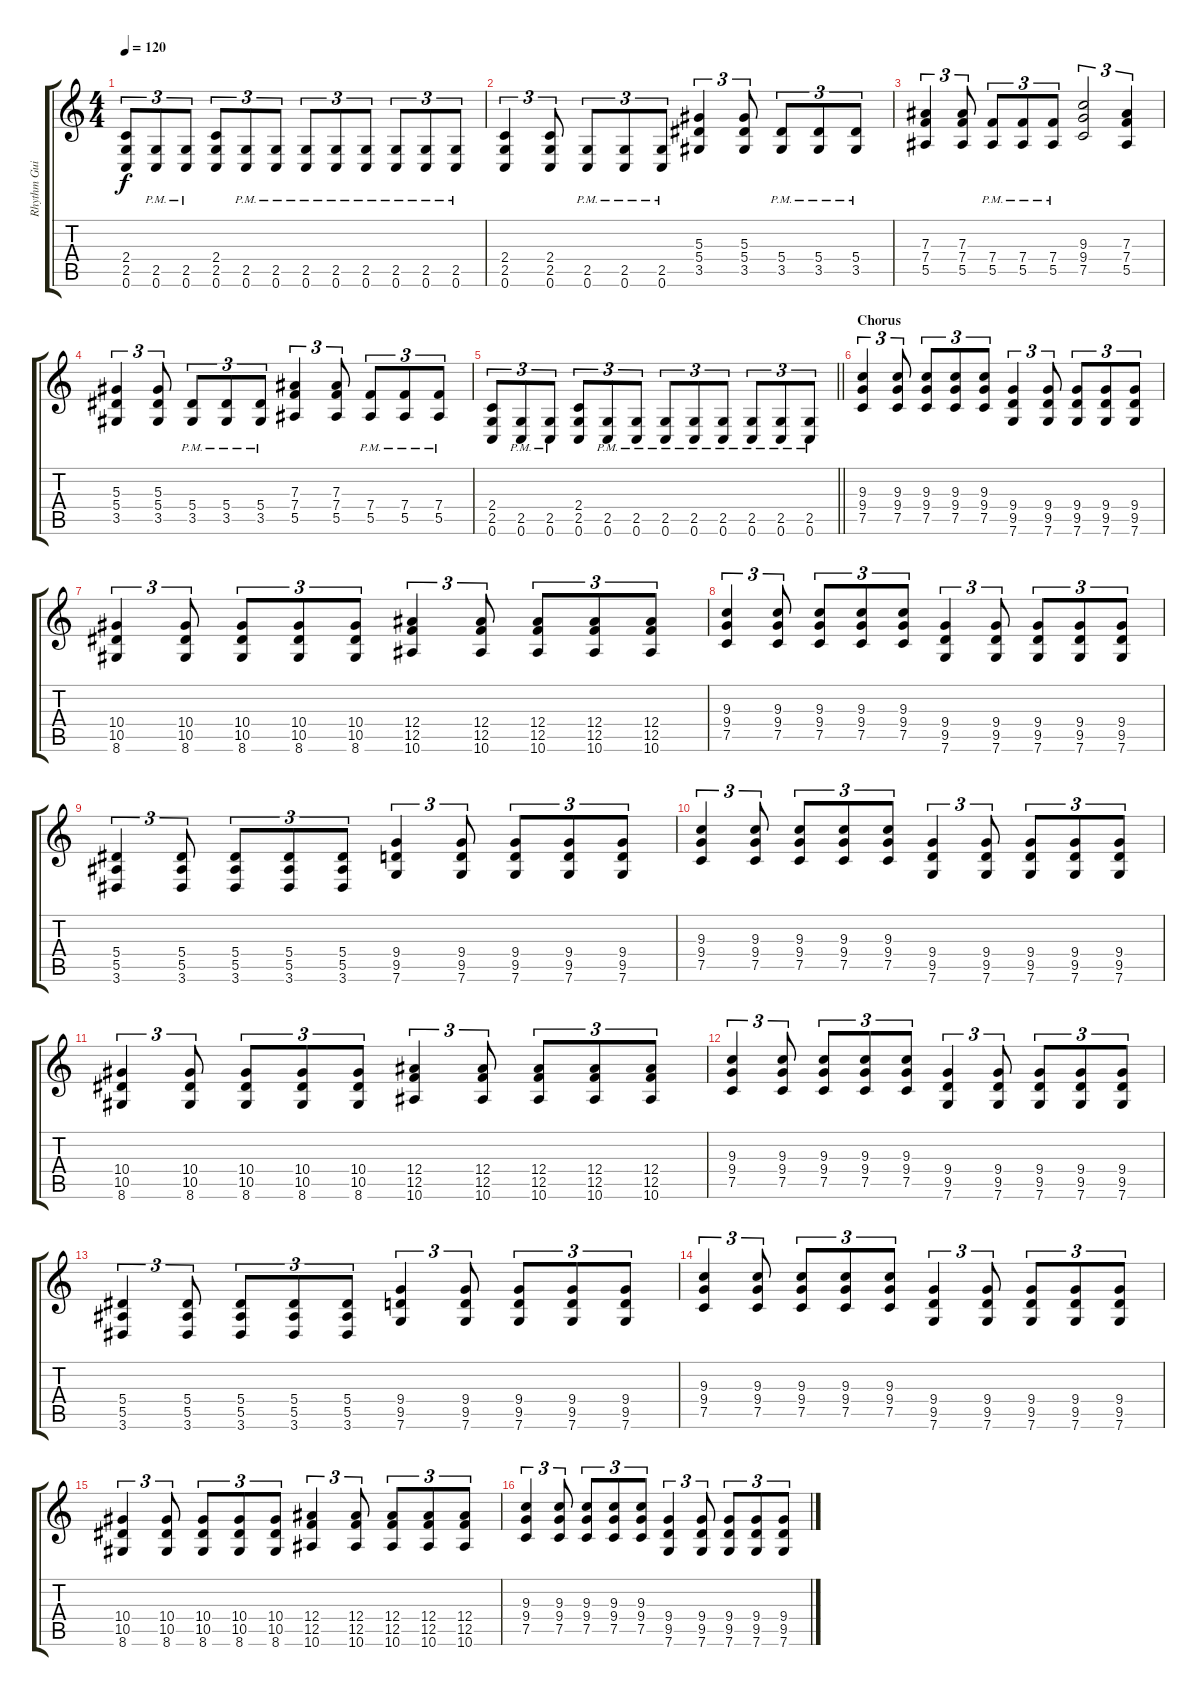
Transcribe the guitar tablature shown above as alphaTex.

\track ("Rhythm Guitar" "Rhythm Gui") {instrument overdrivenguitar}
\staff {score tabs}
\tuning (C4 G3 Eb3 Bb2 F2 C2) {hide}
\ts (4 4)
\tempo 120
\clef g2
\ks c
(2.4 2.5 0.6).8{tu (3 2) dy f} (2.5{pm} 0.6{pm}).8{tu (3 2)} (2.5{pm} 0.6{pm}).8{tu (3 2)} (2.4 2.5 0.6).8{tu (3 2)} (2.5{pm} 0.6{pm}).8{tu (3 2)} (2.5{pm} 0.6{pm}).8{tu (3 2)} (2.5{pm} 0.6{pm}).8{tu (3 2)} (2.5{pm} 0.6{pm}).8{tu (3 2)} (2.5{pm} 0.6{pm}).8{tu (3 2)} (2.5{pm} 0.6{pm}).8{tu (3 2)} (2.5{pm} 0.6{pm}).8{tu (3 2)} (2.5{pm} 0.6{pm}).8{tu (3 2)} |
(2.4 2.5 0.6).4{tu (3 2)} (2.4 2.5 0.6).8{tu (3 2)} (2.5{pm} 0.6{pm}).8{tu (3 2)} (2.5{pm} 0.6{pm}).8{tu (3 2)} (2.5{pm} 0.6{pm}).8{tu (3 2)} (5.3 5.4 3.5).4{tu (3 2)} (5.3 5.4 3.5).8{tu (3 2)} (5.4 3.5{pm}).8{tu (3 2)} (5.4 3.5{pm}).8{tu (3 2)} (5.4 3.5{pm}).8{tu (3 2)} |
(7.3 7.4 5.5).4{tu (3 2)} (7.3 7.4 5.5).8{tu (3 2)} (7.4 5.5{pm}).8{tu (3 2)} (7.4 5.5{pm}).8{tu (3 2)} (7.4 5.5{pm}).8{tu (3 2)} (9.3 9.4 7.5).2{tu (3 2)} (7.3 7.4 5.5).4{tu (3 2)} |
(5.3 5.4 3.5).4{tu (3 2)} (5.3 5.4 3.5).8{tu (3 2)} (5.4 3.5{pm}).8{tu (3 2)} (5.4 3.5{pm}).8{tu (3 2)} (5.4 3.5{pm}).8{tu (3 2)} (7.3 7.4 5.5).4{tu (3 2)} (7.3 7.4 5.5).8{tu (3 2)} (7.4 5.5{pm}).8{tu (3 2)} (7.4 5.5{pm}).8{tu (3 2)} (7.4 5.5{pm}).8{tu (3 2)} |
\barLineRight lightlight
(2.4 2.5 0.6).8{tu (3 2)} (2.5{pm} 0.6{pm}).8{tu (3 2)} (2.5{pm} 0.6{pm}).8{tu (3 2)} (2.4 2.5 0.6).8{tu (3 2)} (2.5{pm} 0.6{pm}).8{tu (3 2)} (2.5{pm} 0.6{pm}).8{tu (3 2)} (2.5{pm} 0.6{pm}).8{tu (3 2)} (2.5{pm} 0.6{pm}).8{tu (3 2)} (2.5{pm} 0.6{pm}).8{tu (3 2)} (2.5{pm} 0.6{pm}).8{tu (3 2)} (2.5{pm} 0.6{pm}).8{tu (3 2)} (2.5{pm} 0.6{pm}).8{tu (3 2)} |
\section ("" "Chorus")
(9.3 9.4 7.5).4{tu (3 2)} (9.3 9.4 7.5).8{tu (3 2)} (9.3 9.4 7.5).8{tu (3 2)} (9.3 9.4 7.5).8{tu (3 2)} (9.3 9.4 7.5).8{tu (3 2)} (9.4 9.5 7.6).4{tu (3 2)} (9.4 9.5 7.6).8{tu (3 2)} (9.4 9.5 7.6).8{tu (3 2)} (9.4 9.5 7.6).8{tu (3 2)} (9.4 9.5 7.6).8{tu (3 2)} |
(10.4 10.5 8.6).4{tu (3 2)} (10.4 10.5 8.6).8{tu (3 2)} (10.4 10.5 8.6).8{tu (3 2)} (10.4 10.5 8.6).8{tu (3 2)} (10.4 10.5 8.6).8{tu (3 2)} (12.4 12.5 10.6).4{tu (3 2)} (12.4 12.5 10.6).8{tu (3 2)} (12.4 12.5 10.6).8{tu (3 2)} (12.4 12.5 10.6).8{tu (3 2)} (12.4 12.5 10.6).8{tu (3 2)} |
(9.3 9.4 7.5).4{tu (3 2)} (9.3 9.4 7.5).8{tu (3 2)} (9.3 9.4 7.5).8{tu (3 2)} (9.3 9.4 7.5).8{tu (3 2)} (9.3 9.4 7.5).8{tu (3 2)} (9.4 9.5 7.6).4{tu (3 2)} (9.4 9.5 7.6).8{tu (3 2)} (9.4 9.5 7.6).8{tu (3 2)} (9.4 9.5 7.6).8{tu (3 2)} (9.4 9.5 7.6).8{tu (3 2)} |
(5.4 5.5 3.6).4{tu (3 2)} (5.4 5.5 3.6).8{tu (3 2)} (5.4 5.5 3.6).8{tu (3 2)} (5.4 5.5 3.6).8{tu (3 2)} (5.4 5.5 3.6).8{tu (3 2)} (9.4 9.5 7.6).4{tu (3 2)} (9.4 9.5 7.6).8{tu (3 2)} (9.4 9.5 7.6).8{tu (3 2)} (9.4 9.5 7.6).8{tu (3 2)} (9.4 9.5 7.6).8{tu (3 2)} |
(9.3 9.4 7.5).4{tu (3 2)} (9.3 9.4 7.5).8{tu (3 2)} (9.3 9.4 7.5).8{tu (3 2)} (9.3 9.4 7.5).8{tu (3 2)} (9.3 9.4 7.5).8{tu (3 2)} (9.4 9.5 7.6).4{tu (3 2)} (9.4 9.5 7.6).8{tu (3 2)} (9.4 9.5 7.6).8{tu (3 2)} (9.4 9.5 7.6).8{tu (3 2)} (9.4 9.5 7.6).8{tu (3 2)} |
(10.4 10.5 8.6).4{tu (3 2)} (10.4 10.5 8.6).8{tu (3 2)} (10.4 10.5 8.6).8{tu (3 2)} (10.4 10.5 8.6).8{tu (3 2)} (10.4 10.5 8.6).8{tu (3 2)} (12.4 12.5 10.6).4{tu (3 2)} (12.4 12.5 10.6).8{tu (3 2)} (12.4 12.5 10.6).8{tu (3 2)} (12.4 12.5 10.6).8{tu (3 2)} (12.4 12.5 10.6).8{tu (3 2)} |
(9.3 9.4 7.5).4{tu (3 2)} (9.3 9.4 7.5).8{tu (3 2)} (9.3 9.4 7.5).8{tu (3 2)} (9.3 9.4 7.5).8{tu (3 2)} (9.3 9.4 7.5).8{tu (3 2)} (9.4 9.5 7.6).4{tu (3 2)} (9.4 9.5 7.6).8{tu (3 2)} (9.4 9.5 7.6).8{tu (3 2)} (9.4 9.5 7.6).8{tu (3 2)} (9.4 9.5 7.6).8{tu (3 2)} |
(5.4 5.5 3.6).4{tu (3 2)} (5.4 5.5 3.6).8{tu (3 2)} (5.4 5.5 3.6).8{tu (3 2)} (5.4 5.5 3.6).8{tu (3 2)} (5.4 5.5 3.6).8{tu (3 2)} (9.4 9.5 7.6).4{tu (3 2)} (9.4 9.5 7.6).8{tu (3 2)} (9.4 9.5 7.6).8{tu (3 2)} (9.4 9.5 7.6).8{tu (3 2)} (9.4 9.5 7.6).8{tu (3 2)} |
(9.3 9.4 7.5).4{tu (3 2)} (9.3 9.4 7.5).8{tu (3 2)} (9.3 9.4 7.5).8{tu (3 2)} (9.3 9.4 7.5).8{tu (3 2)} (9.3 9.4 7.5).8{tu (3 2)} (9.4 9.5 7.6).4{tu (3 2)} (9.4 9.5 7.6).8{tu (3 2)} (9.4 9.5 7.6).8{tu (3 2)} (9.4 9.5 7.6).8{tu (3 2)} (9.4 9.5 7.6).8{tu (3 2)} |
(10.4 10.5 8.6).4{tu (3 2)} (10.4 10.5 8.6).8{tu (3 2)} (10.4 10.5 8.6).8{tu (3 2)} (10.4 10.5 8.6).8{tu (3 2)} (10.4 10.5 8.6).8{tu (3 2)} (12.4 12.5 10.6).4{tu (3 2)} (12.4 12.5 10.6).8{tu (3 2)} (12.4 12.5 10.6).8{tu (3 2)} (12.4 12.5 10.6).8{tu (3 2)} (12.4 12.5 10.6).8{tu (3 2)} |
(9.3 9.4 7.5).4{tu (3 2)} (9.3 9.4 7.5).8{tu (3 2)} (9.3 9.4 7.5).8{tu (3 2)} (9.3 9.4 7.5).8{tu (3 2)} (9.3 9.4 7.5).8{tu (3 2)} (9.4 9.5 7.6).4{tu (3 2)} (9.4 9.5 7.6).8{tu (3 2)} (9.4 9.5 7.6).8{tu (3 2)} (9.4 9.5 7.6).8{tu (3 2)} (9.4 9.5 7.6).8{tu (3 2)}
